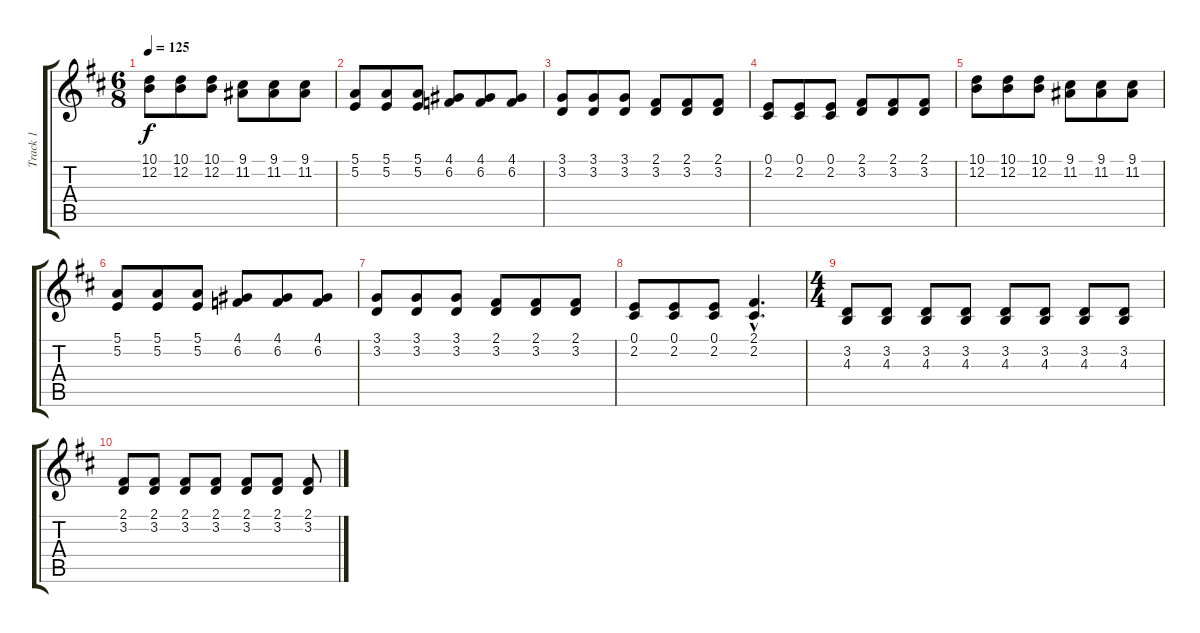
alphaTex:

\track ("Track 1" "Track 1") {instrument tangoaccordion}
\staff {score tabs}
\tuning (E4 B3 G3 D3 A2 E2) {hide}
\ts (6 8)
\tempo 125
\clef g2
\ks d
(10.1 12.2).8{dy f volume 10} (10.1 12.2).8 (10.1 12.2).8 (9.1 11.2).8 (9.1 11.2).8 (9.1 11.2).8 |
(5.1 5.2).8 (5.1 5.2).8 (5.1 5.2).8 (4.1 6.2).8 (4.1 6.2).8 (4.1 6.2).8 |
(3.1 3.2).8 (3.1 3.2).8 (3.1 3.2).8 (2.1 3.2).8 (2.1 3.2).8 (2.1 3.2).8 |
(0.1 2.2).8 (0.1 2.2).8 (0.1 2.2).8 (2.1 3.2).8 (2.1 3.2).8 (2.1 3.2).8 |
(10.1 12.2).8{volume 10} (10.1 12.2).8 (10.1 12.2).8 (9.1 11.2).8 (9.1 11.2).8 (9.1 11.2).8 |
(5.1 5.2).8 (5.1 5.2).8 (5.1 5.2).8 (4.1 6.2).8 (4.1 6.2).8 (4.1 6.2).8 |
(3.1 3.2).8 (3.1 3.2).8 (3.1 3.2).8 (2.1 3.2).8 (2.1 3.2).8 (2.1 3.2).8 |
(0.1 2.2).8 (0.1 2.2).8 (0.1 2.2).8 (2.1{hac} 2.2{hac}).4{d} |
\ts (4 4)
(3.2 4.3).8 (3.2 4.3).8 (3.2 4.3).8 (3.2 4.3).8 (3.2 4.3).8 (3.2 4.3).8 (3.2 4.3).8 (3.2 4.3).8 |
(2.1 3.2).8 (2.1 3.2).8 (2.1 3.2).8 (2.1 3.2).8 (2.1 3.2).8 (2.1 3.2).8 (2.1 3.2).8
